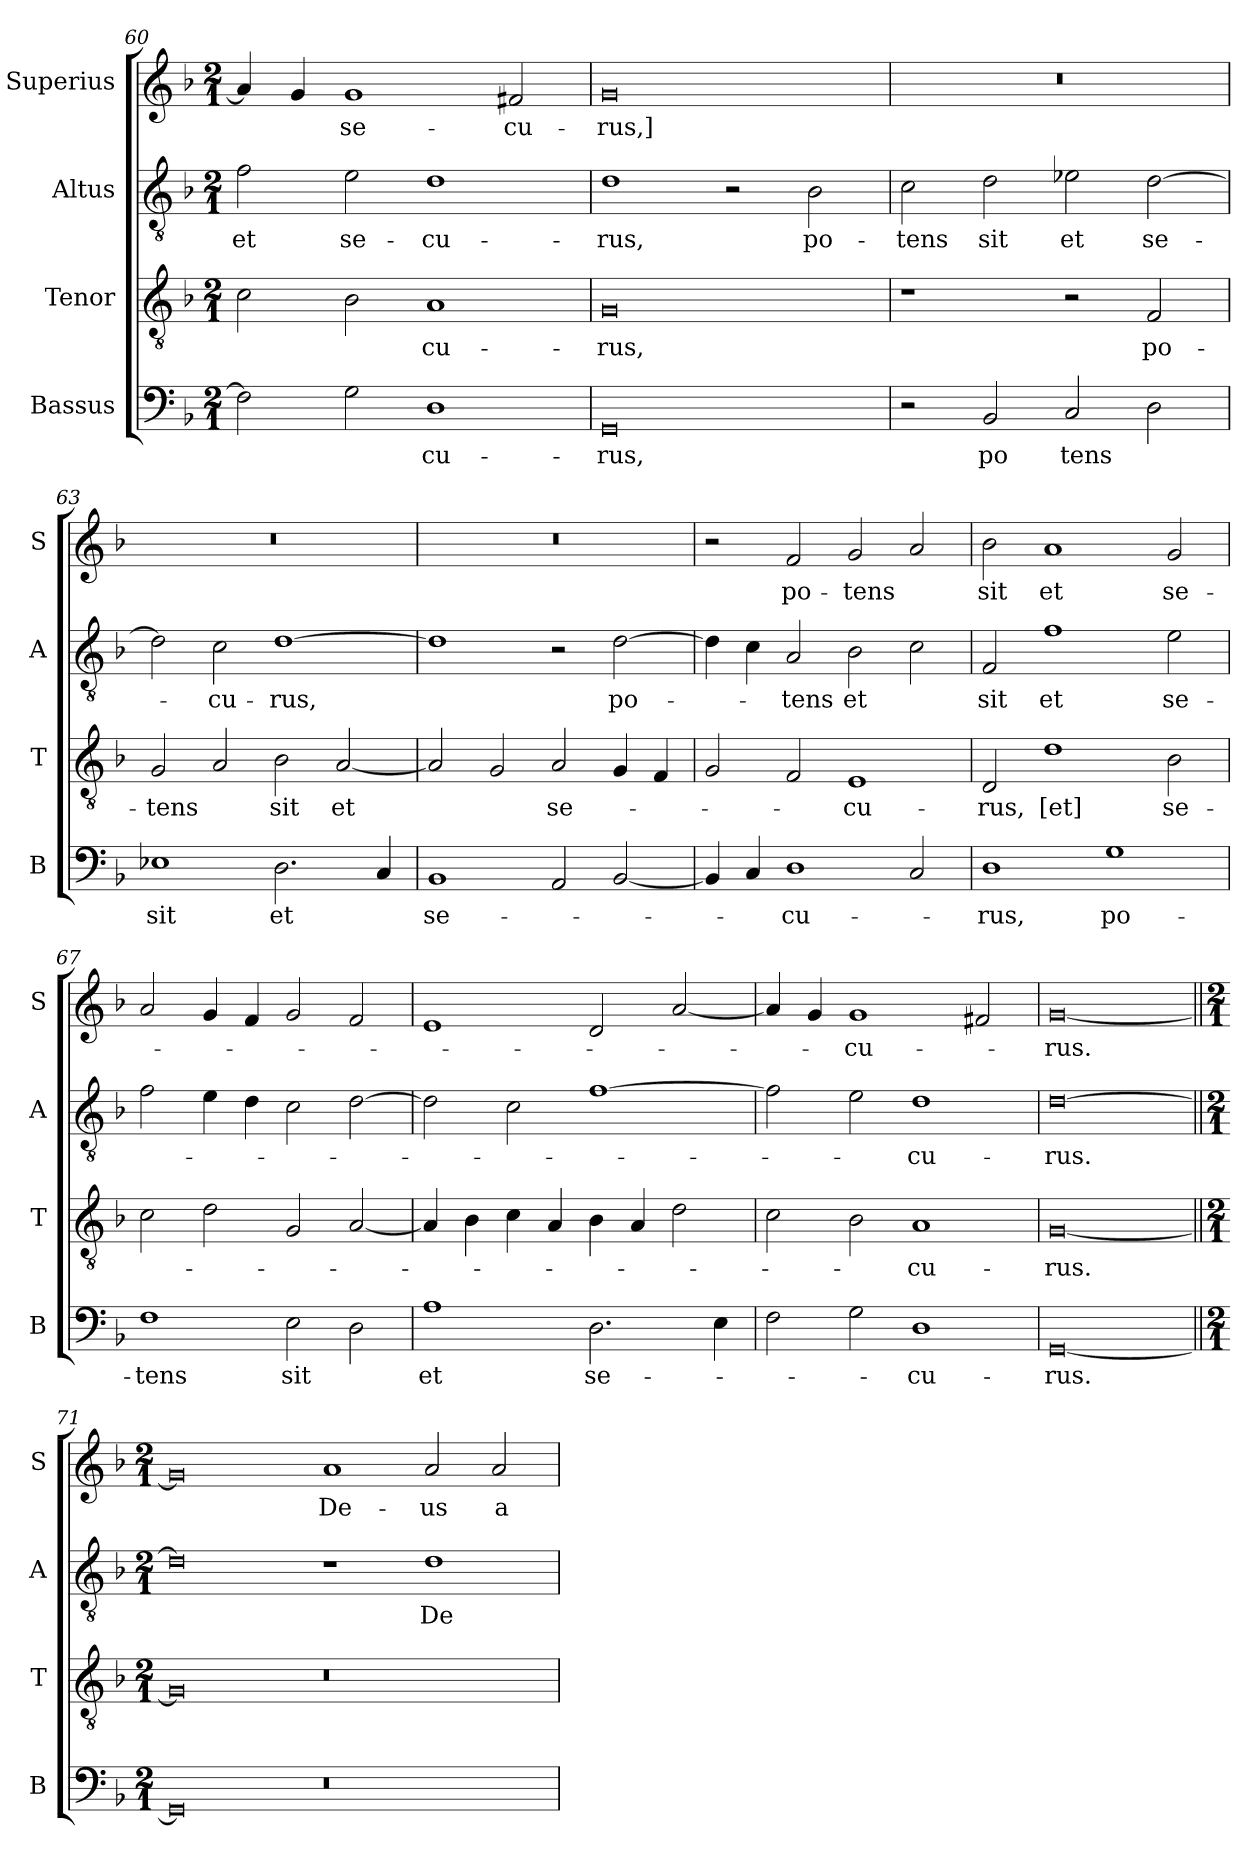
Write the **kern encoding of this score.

**kern	**text	**kern	**text	**kern	**text	**kern	**text
*part4	*part4	*part3	*part3	*part2	*part2	*part1	*part1
*staff4	*staff4	*staff3	*staff3	*staff2	*staff2	*staff1	*staff1
*I"Bassus	*	*I"Tenor	*	*I"Altus	*	*I"Superius	*
*I'B	*	*I'T	*	*I'A	*	*I'S	*
*clefF4	*	*clefGv2	*	*clefGv2	*	*clefG2	*
*k[b-]	*	*k[b-]	*	*k[b-]	*	*k[b-]	*
*F:	*	*F:	*	*F:	*	*F:	*
*M2/1	*	*M2/1	*	*M2/1	*	*M2/1	*
=60	=60	=60	=60	=60	=60	=60	=60
2F]	.	2c	.	2f	et	4a]	.
.	.	.	.	.	.	4g	.
2G	.	2B-	.	2e	se-	1g	se-
1D	-cu-	1A	-cu-	1d	-cu-	.	.
.	.	.	.	.	.	2f#X	-cu-
=61	=61	=61	=61	=61	=61	=61	=61
0GG	-rus,	0G	-rus,	1d	-rus,	0g	-rus,]
.	.	.	.	2r	.	.	.
.	.	.	.	2B-	po-	.	.
=62	=62	=62	=62	=62	=62	=62	=62
2r	.	1r	.	2c	-tens	0r	.
2BB-	po	.	.	2d	sit	.	.
2C	tens	2r	.	2e-X	et	.	.
2D	.	2F	po-	[2d	se-	.	.
=63	=63	=63	=63	=63	=63	=63	=63
1E-X	sit	2G	-tens	2d]	.	0r	.
.	.	2A	.	2c	-cu-	.	.
2.D	et	2B-	sit	[1d	-rus,	.	.
.	.	[2A	et	.	.	.	.
4C	.	.	.	.	.	.	.
=64	=64	=64	=64	=64	=64	=64	=64
1BB-	se-	2A]	.	1d]	.	0r	.
.	.	2G	.	.	.	.	.
2AA	.	2A	se-	2r	.	.	.
[2BB-	.	4G	.	[2d	po-	.	.
.	.	4F	.	.	.	.	.
=65	=65	=65	=65	=65	=65	=65	=65
4BB-]	.	2G	.	4d]	.	2r	.
4C	.	.	.	4c	.	.	.
1D	-cu-	2F	.	2A	-tens	2f	po-
.	.	1E	-cu-	2B-	et	2g	-tens
2C	.	.	.	2c	.	2a	.
=66	=66	=66	=66	=66	=66	=66	=66
1D	-rus,	2D	-rus,	2F	sit	2b-	sit
.	.	1d	[et]	1f	et	1a	et
1G	po-	.	.	.	.	.	.
.	.	2B-	se-	2e	se-	2g	se-
=67	=67	=67	=67	=67	=67	=67	=67
1F	-tens	2c	.	2f	.	2a	.
.	.	2d	.	4e	.	4g	.
.	.	.	.	4d	.	4f	.
2E	sit	2G	.	2c	.	2g	.
2D	.	[2A	.	[2d	.	2f	.
=68	=68	=68	=68	=68	=68	=68	=68
1A	et	4A]	.	2d]	.	1e	.
.	.	4B-	.	.	.	.	.
.	.	4c	.	2c	.	.	.
.	.	4A	.	.	.	.	.
2.D	se-	4B-	.	[1f	.	2d	.
.	.	4A	.	.	.	.	.
.	.	2d	.	.	.	[2a	.
4E	.	.	.	.	.	.	.
=69	=69	=69	=69	=69	=69	=69	=69
2F	.	2c	.	2f]	.	4a]	.
.	.	.	.	.	.	4g	.
2G	.	2B-	.	2e	.	1g	-cu-
1D	-cu-	1A	-cu-	1d	-cu-	.	.
.	.	.	.	.	.	2f#X	.
=70	=70	=70	=70	=70	=70	=70	=70
[0GG	-rus.	[0G	-rus.	[0d	-rus.	[0g	-rus.
=71||	=71||	=71||	=71||	=71||	=71||	=71||	=71||
*M2/1	*	*M2/1	*	*M2/1	*	*M2/1	*
0GG]	.	0G]	.	0d]	.	0g]	.
0r	.	0r	.	1r	.	1a	De-
.	.	.	.	1d	De-	2a	-us
.	.	.	.	.	.	2a	a
=	=	=	=	=	=	=	=
*-	*-	*-	*-	*-	*-	*-	*-
